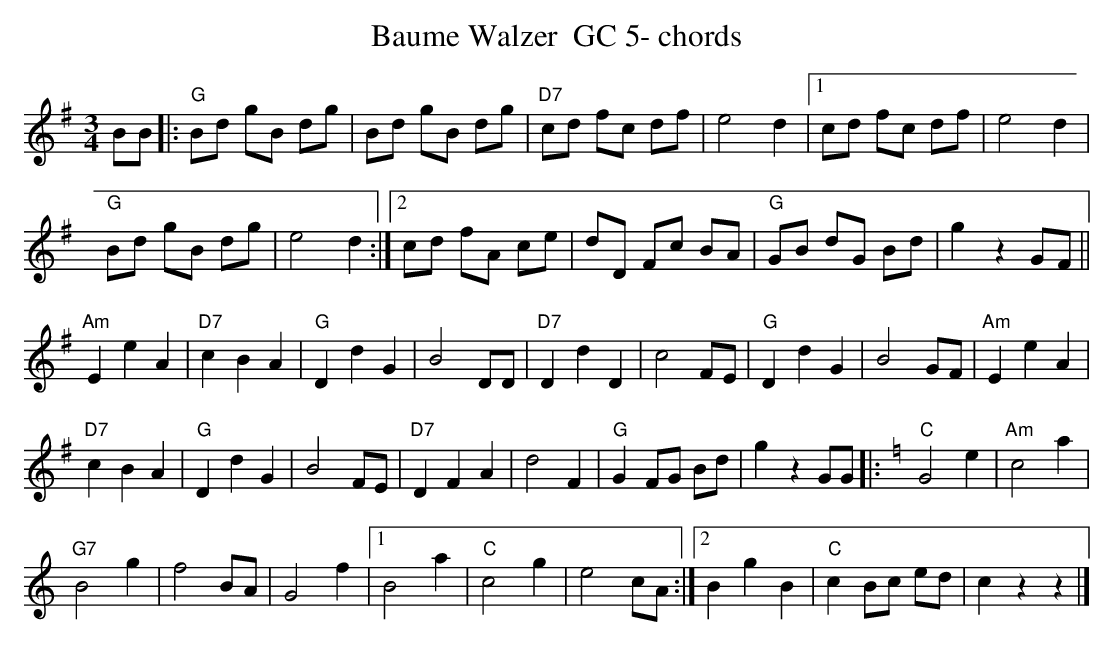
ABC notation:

X:1
T:Baume Walzer  GC 5- chords
M:3/4
L:1/8
K:Gmaj%%MIDI gchordon
BB |: "G"Bd gB dg | Bd gB dg | "D7"cd fc df | e4d2 |1 cd fc df | e4d2 |
"G"Bd gB dg | e4d2 :|2 cd fA ce | dD Fc BA | "G"GB dG Bd | g2z2GF || [L:1/4]
"Am"EeA | "D7"cBA | "G"DdG | B2D/2D/2 | "D7"DdD | c2F/2E/2 | "G"DdG | B2G/2F/2 | "Am"EeA |
"D7"cBA | "G"DdG | B2F/2E/2 | "D7"DFA | d2F | "G"G F/2G/2 B/2d/2 | gzG/2G/2 |: [K:Cmaj] "C"G2e | "Am"c2a |
"G7"B2g | f2B/2A/2 | G2f |1 B2a | "C"c2g | e2 c/2A/2 :|2 BgB | "C"c B/2c/2 e/2d/2 | czz |]
